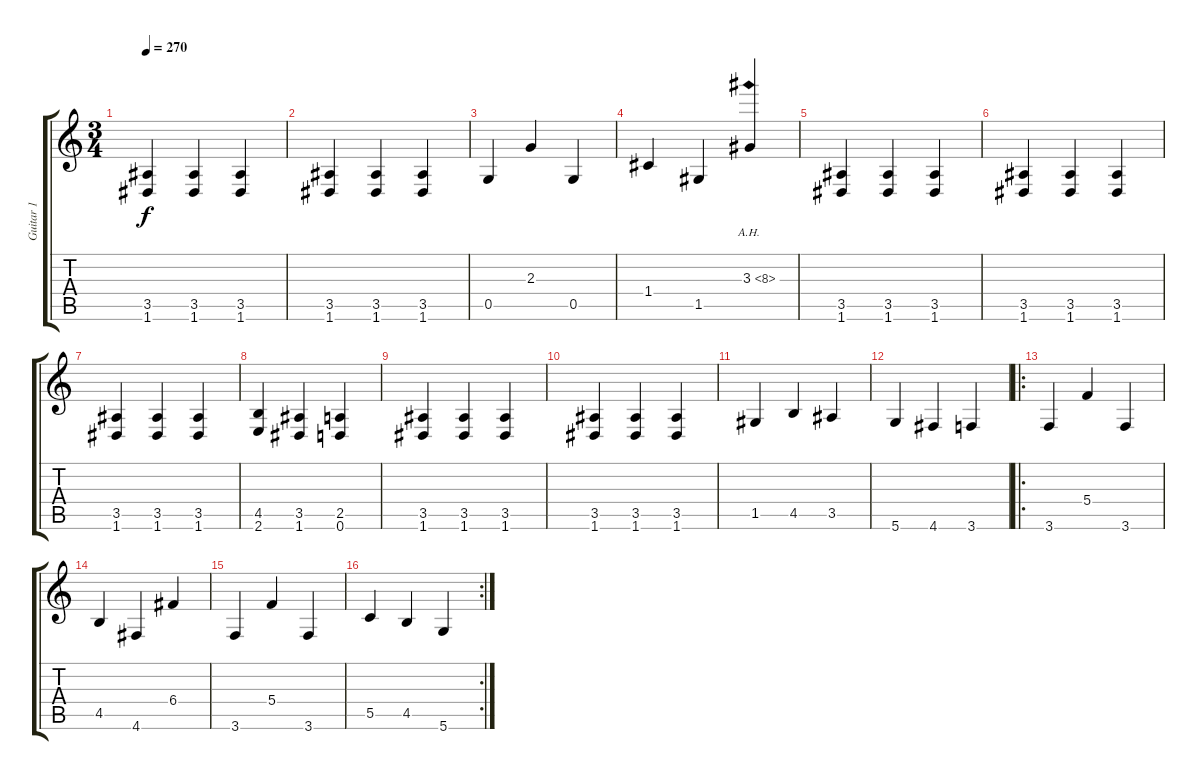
\track ("Guitar 1" "Guitar 1") {instrument distortionguitar}
\staff {score tabs}
\tuning (D4 A3 F3 C3 G2 D2) {hide}
\ts (3 4)
\tempo 270
\clef g2
\ks c
(3.5 1.6).4{dy f} (3.5 1.6).4 (3.5 1.6).4 |
(3.5 1.6).4 (3.5 1.6).4 (3.5 1.6).4 |
0.5.4 2.3.4 0.5.4 |
1.4.4 1.5.4 3.3{ah 5}.4 |
(3.5 1.6).4 (3.5 1.6).4 (3.5 1.6).4 |
(3.5 1.6).4 (3.5 1.6).4 (3.5 1.6).4 |
(3.5 1.6).4 (3.5 1.6).4 (3.5 1.6).4 |
(4.5 2.6).4 (3.5 1.6).4 (2.5 0.6).4 |
(3.5 1.6).4 (3.5 1.6).4 (3.5 1.6).4 |
(3.5 1.6).4 (3.5 1.6).4 (3.5 1.6).4 |
1.5.4 4.5.4 3.5.4 |
5.6.4 4.6.4 3.6.4 |
\ro
3.6.4 5.4.4 3.6.4 |
4.5.4 4.6.4 6.4.4 |
3.6.4 5.4.4 3.6.4 |
\rc 2
5.5.4 4.5.4 5.6.4
